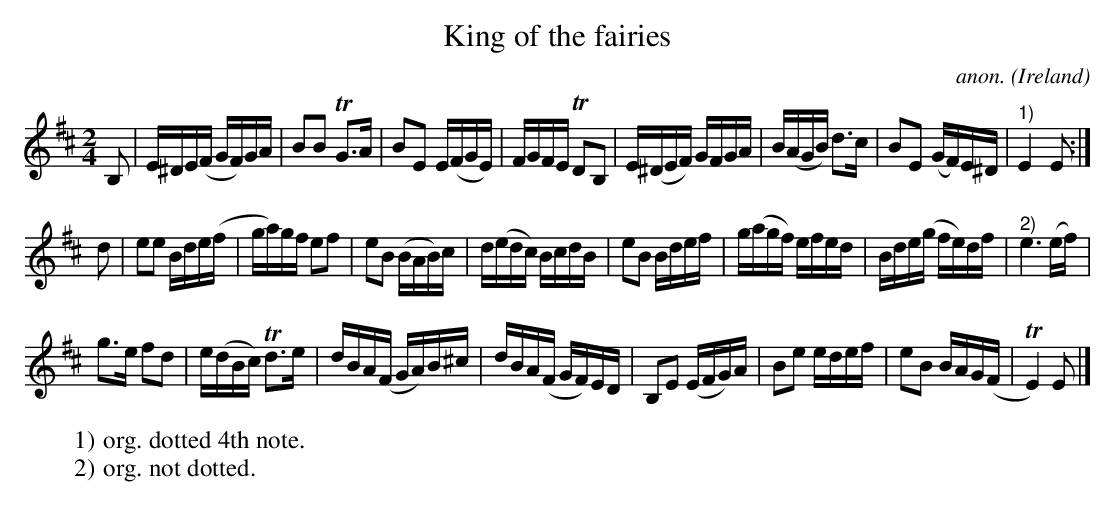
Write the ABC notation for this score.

X:1
T:King of the fairies
C:anon.
O:Ireland
m:Tn2 = (3n/o/n/ m/n/
m:Tn3 = n (3o/n/o/ (3n/m/n/
M:2/4
L:1/16
K:Edor
B,2|E^DE(F GF)GA|B2B2 TG3A|B2E2 E(FGE)|FGFE TD2B,2|E(^DEF) GFGA|B(AGB) d3c|B2E2 (GF)E^D|"^1)"E4E2:|
d2|e2e2 Bde(f|ga)gf e2f2|e2B2 (BAB)c|d(edc) BcdB|e2B2 Bdef|g(agf) efed|Bde(g fe)df|"^2)"e6(ef)|
g3e f2d2|e(dBc) Td3e|dBA(F GA)B^c|dBA(F GF)ED|B,2E2 (EFG)A|B2e2 edef|e2B2 BAG(F|TE4)E2|]
W:1) org. dotted 4th note.
W:2) org. not dotted.
